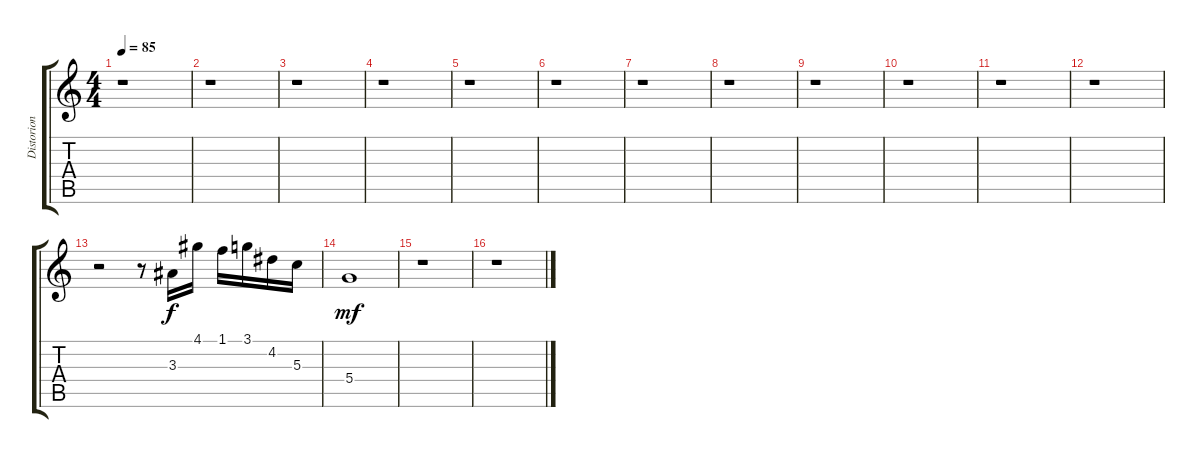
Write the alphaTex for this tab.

\track ("Distorion Guitar" "Distorion ") {instrument distortionguitar}
\staff {score tabs}
\tuning (E4 B3 G3 D3 A2 E2) {hide}
\ts (4 4)
\tempo 85
\clef g2
\ks c
r.1{dy f} |
r.1 |
r.1 |
r.1 |
r.1 |
r.1 |
r.1 |
r.1 |
r.1 |
r.1 |
r.1 |
r.1 |
r.2 r.8 3.3.16 4.1.16 1.1.16 3.1.16 4.2.16 5.3.16 |
5.4.1{dy mf} |
r.1 |
r.1
